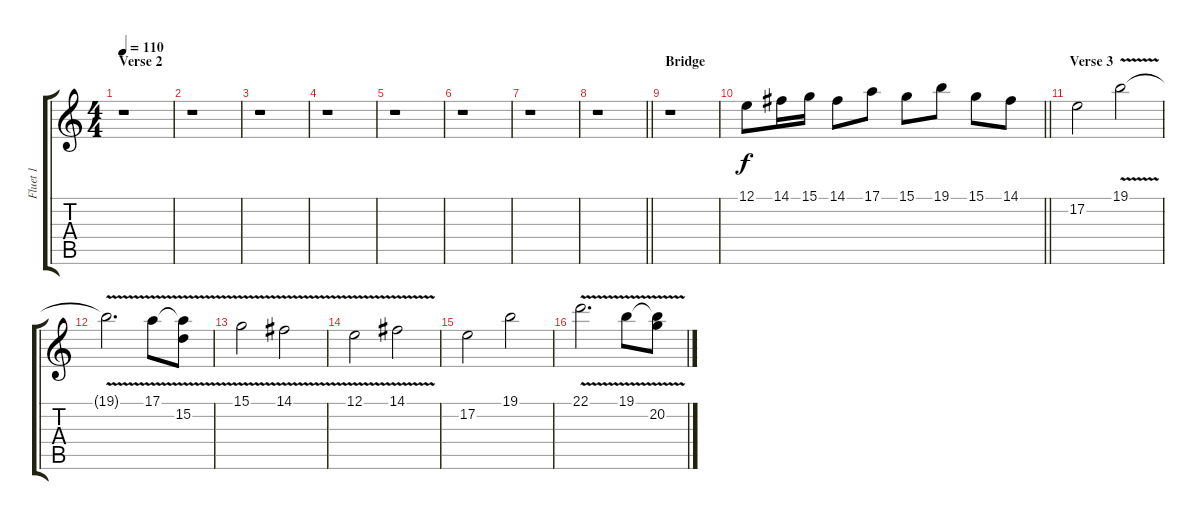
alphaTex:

\track ("Fluet 1" "Fluet 1") {instrument harmonica}
\staff {score tabs}
\tuning (E4 B3 G3 D3 A2 E2) {hide}
\ts (4 4)
\section ("" "Verse 2")
\tempo 110
\clef g2
\ks c
r.1{dy f} |
r.1 |
r.1 |
r.1 |
r.1 |
r.1 |
r.1 |
\barLineRight lightlight
r.1 |
\section ("" "Bridge")
r.1 |
\barLineRight lightlight
12.1.8 14.1.16 15.1.16 14.1.8 17.1.8 15.1.8 19.1.8 15.1.8 14.1.8 |
\section ("" "Verse 3")
17.2.2 19.1{v}.2 |
19.1{t}.2{d} 17.1{v}.8 (17.1{t} 15.2{v}).8 |
15.1{v}.2 14.1{v}.2 |
12.1{v}.2 14.1{v}.2 |
17.2.2 19.1.2 |
22.1{v}.2{d} 19.1{v}.8 (19.1{t} 20.2{v}).8
